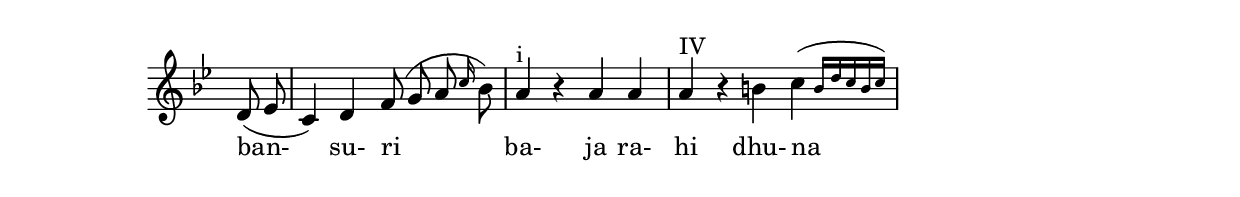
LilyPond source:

#(ly:set-option 'midi-extension "mid")
\version "2.12.3"
\include "english.ly"
\header{


}
%{

%}
melody = {
\once \override Staff.TimeSignature #'stencil = ##f
\clef treble
\key c \phrygian
\autoBeamOn
\cadenzaOn


 \bar "|:"  c'8( df'8 \bar "|"  bf4) c'4 ef'8( f'8 \afterGrace g'8{bf'16} af'8) \bar "|"  g'4^"i" r4 g'4 g'4 \bar "|"  g'4^"IV" r4 a'4 \afterGrace bf'4({a'16[ c''16 bf'16 a'16 bf'16])} \bar "|"  \break

}


text = \lyricmode {
ban-   su- ri    ba- ja ra- hi dhu- na 
}

\score{
\transpose c' d'
<<
\new Voice = "one" {
\melody
}
\new Lyrics \lyricsto "one" \text
>>
\layout {
\context {
\Score
\remove "Bar_number_engraver"
}
}
\midi {
\context {
\Score
tempoWholesPerMinute = #(ly:make-moment 200 4)
}
}
}